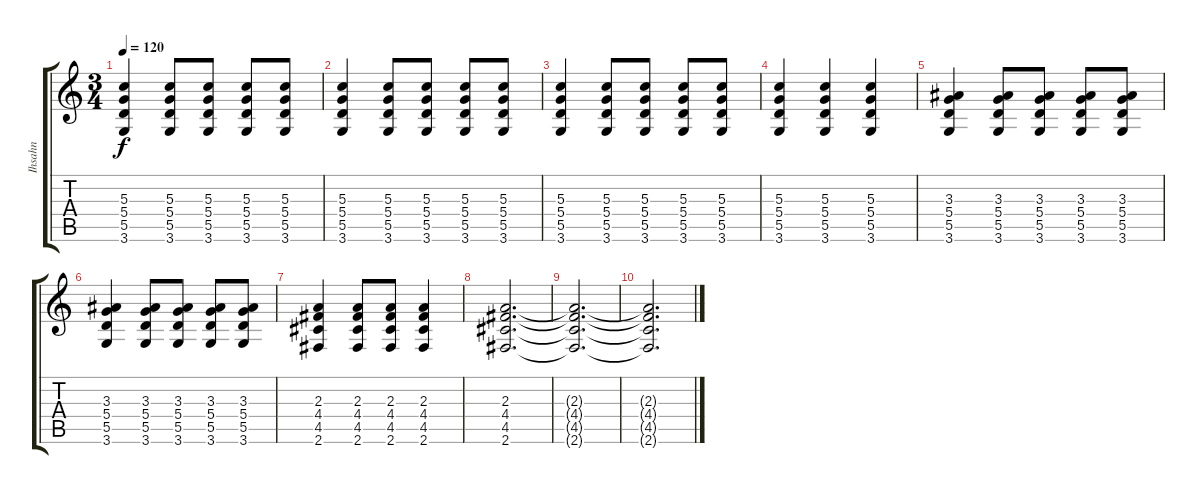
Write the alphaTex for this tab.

\track ("Ihsahn" "Ihsahn") {instrument distortionguitar}
\staff {score tabs}
\tuning (E4 B3 G3 D3 A2 E2) {hide}
\ts (3 4)
\tempo 120
\clef g2
\ks c
(5.3 5.4 5.5 3.6).4{dy f} (5.3 5.4 5.5 3.6).8 (5.3 5.4 5.5 3.6).8 (5.3 5.4 5.5 3.6).8 (5.3 5.4 5.5 3.6).8 |
(5.3 5.4 5.5 3.6).4 (5.3 5.4 5.5 3.6).8 (5.3 5.4 5.5 3.6).8 (5.3 5.4 5.5 3.6).8 (5.3 5.4 5.5 3.6).8 |
(5.3 5.4 5.5 3.6).4 (5.3 5.4 5.5 3.6).8 (5.3 5.4 5.5 3.6).8 (5.3 5.4 5.5 3.6).8 (5.3 5.4 5.5 3.6).8 |
(5.3 5.4 5.5 3.6).4 (5.3 5.4 5.5 3.6).4 (5.3 5.4 5.5 3.6).4 |
(3.3 5.4 5.5 3.6).4 (3.3 5.4 5.5 3.6).8 (3.3 5.4 5.5 3.6).8 (3.3 5.4 5.5 3.6).8 (3.3 5.4 5.5 3.6).8 |
(3.3 5.4 5.5 3.6).4 (3.3 5.4 5.5 3.6).8 (3.3 5.4 5.5 3.6).8 (3.3 5.4 5.5 3.6).8 (3.3 5.4 5.5 3.6).8 |
(2.3 4.4 4.5 2.6).4 (2.3 4.4 4.5 2.6).8 (2.3 4.4 4.5 2.6).8 (2.3 4.4 4.5 2.6).4 |
(2.3 4.4 4.5 2.6).2{d volume 0} |
(2.3{t} 4.4{t} 4.5{t} 2.6{t}).2{d} |
(2.3{t} 4.4{t} 4.5{t} 2.6{t}).2{d}
